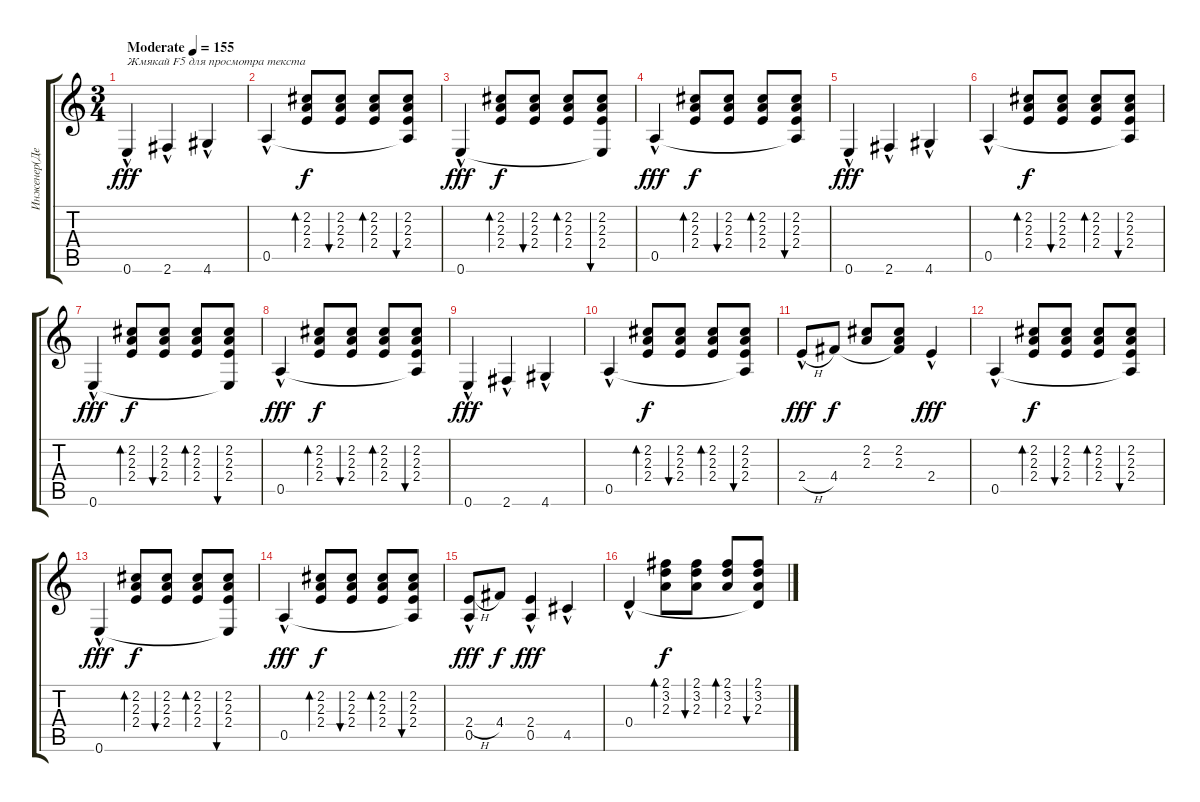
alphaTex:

\track ("Инженер(Делл Конагер)" "Инженер(Де") {instrument acousticguitarsteel}
\staff {score tabs}
\tuning (E4 B3 G3 D3 A2 E2) {hide}
\ts (3 4)
\tempo (155 "Moderate")
\clef g2
\ks c
0.6{hac}.4{txt "Жмякай F5 для просмотра текста" dy fff instrument acousticguitarsteel} 2.6{hac}.4 4.6{hac}.4 |
0.5{hac}.4 (2.2 2.3 2.4).8{bd 60 dy f} (2.2 2.3 2.4).8{bu 60} (2.2 2.3 2.4).8{bd 60} (2.2 2.3 2.4 0.5{t}).8{bu 60} |
0.6{hac}.4{dy fff} (2.2 2.3 2.4).8{bd 60 dy f} (2.2 2.3 2.4).8{bu 60} (2.2 2.3 2.4).8{bd 60} (2.2 2.3 2.4 0.6{t}).8{bu 60} |
0.5{hac}.4{dy fff} (2.2 2.3 2.4).8{bd 60 dy f} (2.2 2.3 2.4).8{bu 60} (2.2 2.3 2.4).8{bd 60} (2.2 2.3 2.4 0.5{t}).8{bu 60} |
0.6{hac}.4{dy fff} 2.6{hac}.4 4.6{hac}.4 |
0.5{hac}.4 (2.2 2.3 2.4).8{bd 60 dy f} (2.2 2.3 2.4).8{bu 60} (2.2 2.3 2.4).8{bd 60} (2.2 2.3 2.4 0.5{t}).8{bu 60} |
0.6{hac}.4{dy fff} (2.2 2.3 2.4).8{bd 60 dy f} (2.2 2.3 2.4).8{bu 60} (2.2 2.3 2.4).8{bd 60} (2.2 2.3 2.4 0.6{t}).8{bu 60} |
0.5{hac}.4{dy fff} (2.2 2.3 2.4).8{bd 60 dy f} (2.2 2.3 2.4).8{bu 60} (2.2 2.3 2.4).8{bd 60} (2.2 2.3 2.4 0.5{t}).8{bu 60} |
0.6{hac}.4{dy fff} 2.6{hac}.4 4.6{hac}.4 |
0.5{hac}.4 (2.2 2.3 2.4).8{bd 60 dy f} (2.2 2.3 2.4).8{bu 60} (2.2 2.3 2.4).8{bd 60} (2.2 2.3 2.4 0.5{t}).8{bu 60} |
2.4{h hac}.8{dy fff} 4.4.8{dy f} (2.2 2.3).8 (2.2 2.3 4.4{t}).8 2.4{hac}.4{dy fff} |
0.5{hac}.4 (2.2 2.3 2.4).8{bd 60 dy f} (2.2 2.3 2.4).8{bu 60} (2.2 2.3 2.4).8{bd 60} (2.2 2.3 2.4 0.5{t}).8{bu 60} |
0.6{hac}.4{dy fff} (2.2 2.3 2.4).8{bd 60 dy f} (2.2 2.3 2.4).8{bu 60} (2.2 2.3 2.4).8{bd 60} (2.2 2.3 2.4 0.6{t}).8{bu 60} |
0.5{hac}.4{dy fff} (2.2 2.3 2.4).8{bd 60 dy f} (2.2 2.3 2.4).8{bu 60} (2.2 2.3 2.4).8{bd 60} (2.2 2.3 2.4 0.5{t}).8{bu 60} |
(2.4{h hac} 0.5{hac}).8{dy fff} 4.4.8{dy f} (2.4{hac} 0.5{hac}).4{dy fff} 4.5{hac}.4 |
0.4{hac}.4 (2.1 3.2 2.3).8{bd 60 dy f} (2.1 3.2 2.3).8{bu 60} (2.1 3.2 2.3).8{bd 60} (2.1 3.2 2.3 0.4{t}).8{bu 60}
